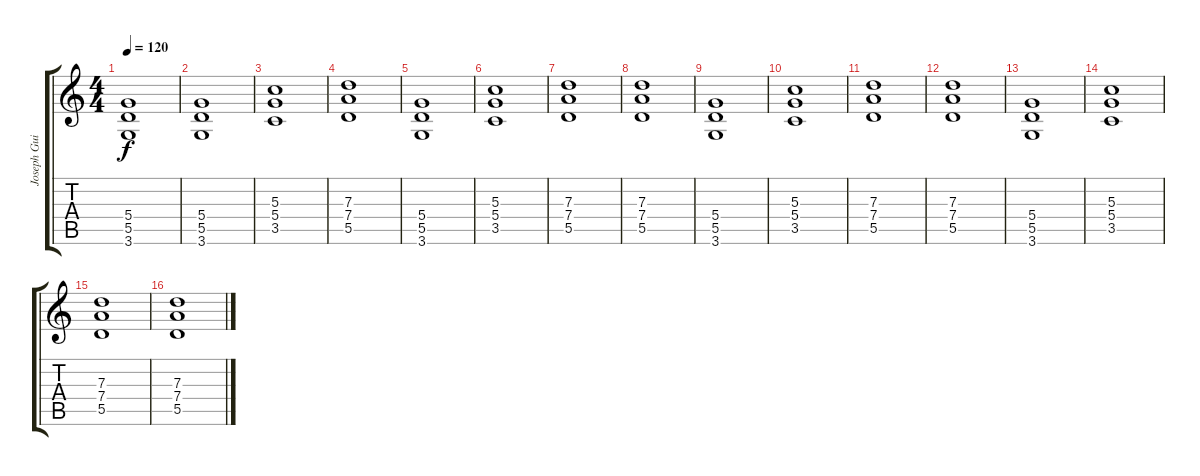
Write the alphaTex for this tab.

\track ("Joseph Guitar" "Joseph Gui") {instrument distortionguitar}
\staff {score tabs}
\tuning (E4 B3 G3 D3 A2 E2) {hide}
\ts (4 4)
\tempo 120
\clef g2
\ks c
(5.4 5.5 3.6).1{dy f} |
(5.4 5.5 3.6).1 |
(5.3 5.4 3.5).1 |
(7.3 7.4 5.5).1 |
(5.4 5.5 3.6).1 |
(5.3 5.4 3.5).1 |
(7.3 7.4 5.5).1 |
(7.3 7.4 5.5).1 |
(5.4 5.5 3.6).1 |
(5.3 5.4 3.5).1 |
(7.3 7.4 5.5).1 |
(7.3 7.4 5.5).1 |
(5.4 5.5 3.6).1 |
(5.3 5.4 3.5).1 |
(7.3 7.4 5.5).1 |
(7.3 7.4 5.5).1
